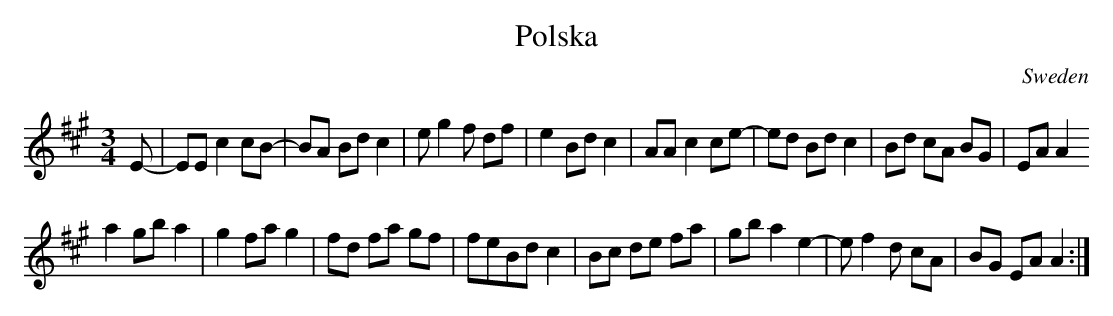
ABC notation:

X:1
T:Polska
O:Sweden
M:3/4
L:1/8
K:A
E-|EE c2 cB-|BA Bd c2| e g2 f df | e2 Bd c2| \
   AA c2 ce-|ed Bd c2| Bd cA BG  | EA A2
z::
   a2 gb a2 |g2 fa g2| fd fa gf  | feBd c2| \
   Bc de fa |gb a2 e2-|e f2 d cA|BG EA A2:|
